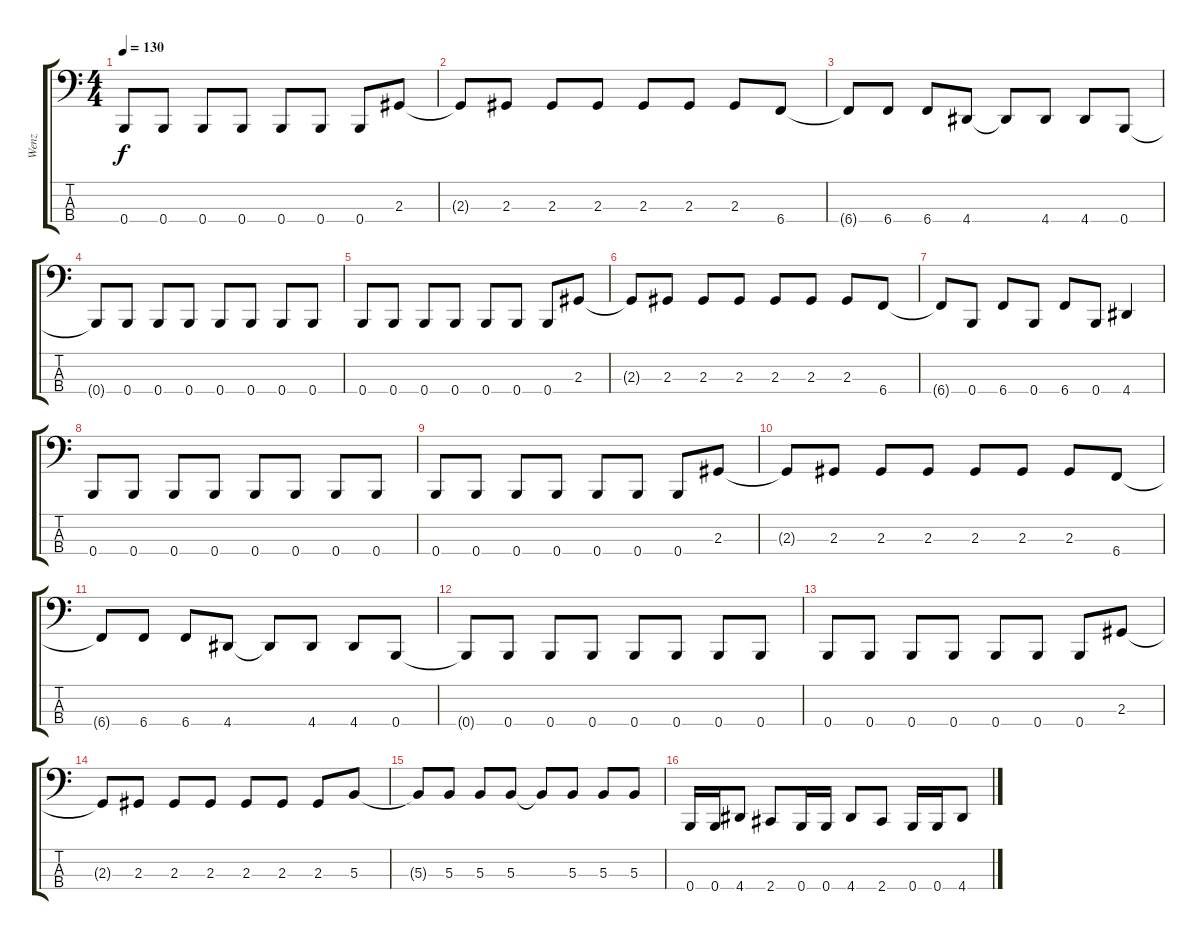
\track ("Wenz" "Wenz") {instrument electricbasspick}
\staff {score tabs}
\tuning (E2 B1 Gb1 B0) {hide}
\ts (4 4)
\tempo 130
\clef f4
\ks c
0.4.8{dy f} 0.4.8 0.4.8 0.4.8 0.4.8 0.4.8 0.4.8 2.3.8 |
2.3{t}.8 2.3.8 2.3.8 2.3.8 2.3.8 2.3.8 2.3.8 6.4.8 |
6.4{t}.8 6.4.8 6.4.8 4.4.8 4.4{t}.8 4.4.8 4.4.8 0.4.8 |
0.4{t}.8 0.4.8 0.4.8 0.4.8 0.4.8 0.4.8 0.4.8 0.4.8 |
0.4.8 0.4.8 0.4.8 0.4.8 0.4.8 0.4.8 0.4.8 2.3.8 |
2.3{t}.8 2.3.8 2.3.8 2.3.8 2.3.8 2.3.8 2.3.8 6.4.8 |
6.4{t}.8 0.4.8 6.4.8 0.4.8 6.4.8 0.4.8 4.4.4 |
0.4.8 0.4.8 0.4.8 0.4.8 0.4.8 0.4.8 0.4.8 0.4.8 |
0.4.8 0.4.8 0.4.8 0.4.8 0.4.8 0.4.8 0.4.8 2.3.8 |
2.3{t}.8 2.3.8 2.3.8 2.3.8 2.3.8 2.3.8 2.3.8 6.4.8 |
6.4{t}.8 6.4.8 6.4.8 4.4.8 4.4{t}.8 4.4.8 4.4.8 0.4.8 |
0.4{t}.8 0.4.8 0.4.8 0.4.8 0.4.8 0.4.8 0.4.8 0.4.8 |
0.4.8 0.4.8 0.4.8 0.4.8 0.4.8 0.4.8 0.4.8 2.3.8 |
2.3{t}.8 2.3.8 2.3.8 2.3.8 2.3.8 2.3.8 2.3.8 5.3.8 |
5.3{t}.8 5.3.8 5.3.8 5.3.8 5.3{t}.8 5.3.8 5.3.8 5.3.8 |
0.4.16 0.4.16 4.4.8 2.4.8 0.4.16 0.4.16 4.4.8 2.4.8 0.4.16 0.4.16 4.4.8
